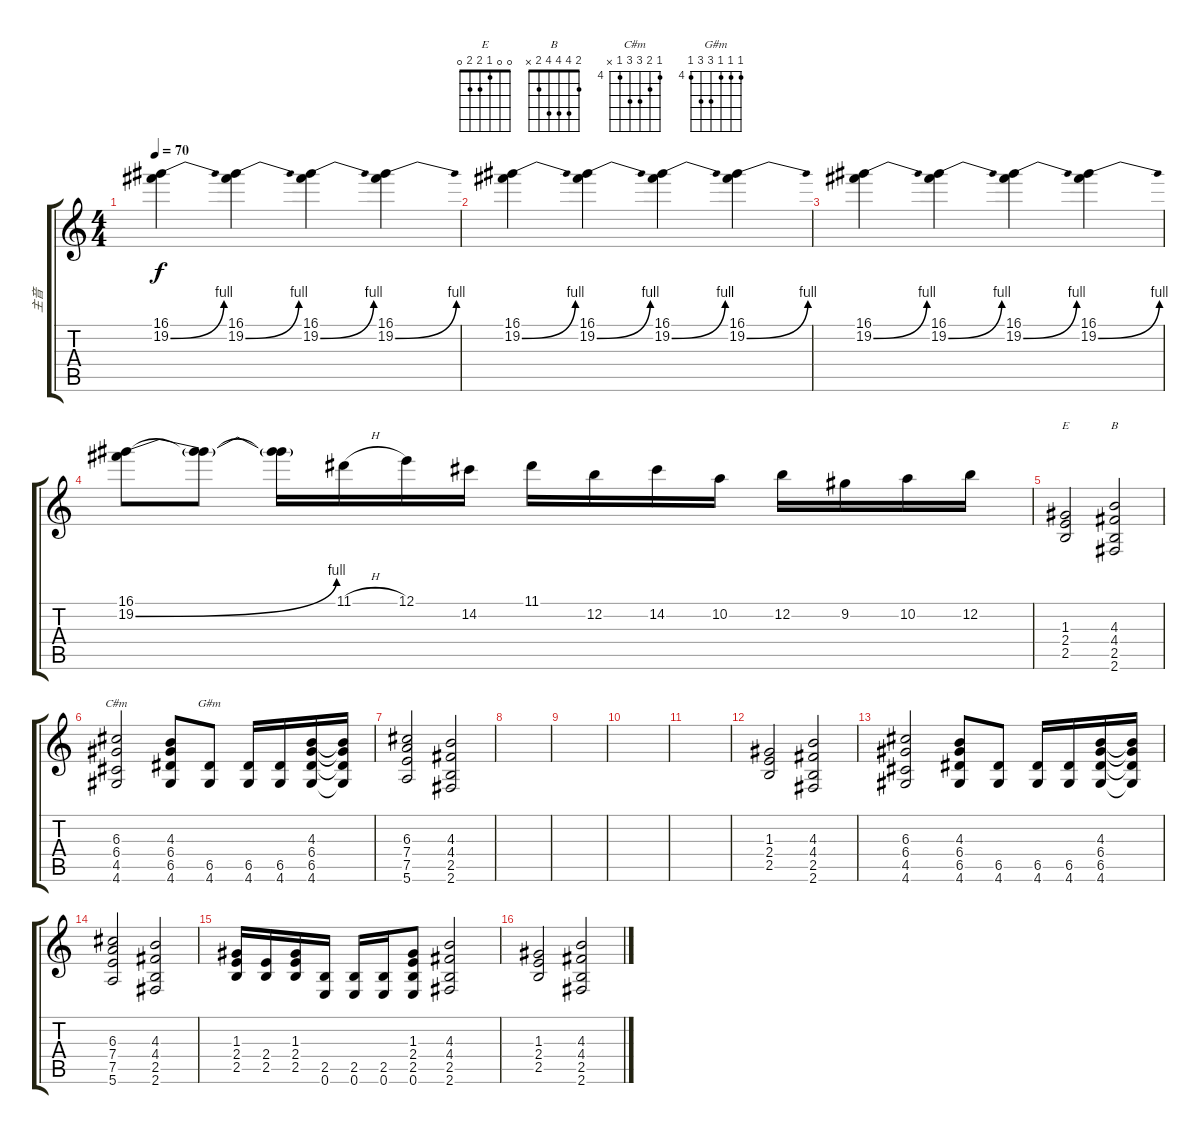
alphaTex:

\track ("主音" "主音") {instrument distortionguitar}
\staff {score tabs}
\tuning (E4 B3 G3 D3 A2 E2) {hide}
\chord ("E" 0 0 1 2 2 0)
\chord ("B" 2 4 4 4 2 x)
\chord ("C#m" 4 5 6 6 4 x) {firstfret 4}
\chord ("G#m" 4 4 4 6 6 4) {firstfret 4}
\ts (4 4)
\tempo 70
\clef g2
\ks c
(16.1 19.2{be (bend 0 0 60 4)}).4{dy f} (16.1 19.2{be (bend 0 0 60 4)}).4 (16.1 19.2{be (bend 0 0 60 4)}).4 (16.1 19.2{be (bend 0 0 60 4)}).4 |
(16.1 19.2{be (bend 0 0 60 4)}).4 (16.1 19.2{be (bend 0 0 60 4)}).4 (16.1 19.2{be (bend 0 0 60 4)}).4 (16.1 19.2{be (bend 0 0 60 4)}).4 |
(16.1 19.2{be (bend 0 0 60 4)}).4 (16.1 19.2{be (bend 0 0 60 4)}).4 (16.1 19.2{be (bend 0 0 60 4)}).4 (16.1 19.2{be (bend 0 0 60 4)}).4 |
(16.1 19.2{be (bend 0 0 60 4)}).8 (16.1{t} 19.2{t}).8 (16.1{t} 19.2{t}).16 11.1{h}.16{volume 10} 12.1.16 14.2.16 11.1.16 12.2.16 14.2.16 10.2.16 12.2.16 9.2.16 10.2.16 12.2.16 |
(1.3 2.4 2.5).2{ch "E"} (4.3 4.4 2.5 2.6).2{ch "B"} |
(6.3 6.4 4.5 4.6).2{ch "C#m"} (4.3 6.4 6.5 4.6).8 (6.5 4.6).8{ch "G#m"} (6.5 4.6).16 (6.5 4.6).16 (4.3 6.4 6.5 4.6).16 (4.3{t} 6.4{t} 6.5{t} 4.6{t}).16 |
(6.3 7.4 7.5 5.6).2 (4.3 4.4 2.5 2.6).2 |
|
|
|
|
(1.3 2.4 2.5).2 (4.3 4.4 2.5 2.6).2 |
(6.3 6.4 4.5 4.6).2 (4.3 6.4 6.5 4.6).8 (6.5 4.6).8 (6.5 4.6).16 (6.5 4.6).16 (4.3 6.4 6.5 4.6).16 (4.3{t} 6.4{t} 6.5{t} 4.6{t}).16 |
(6.3 7.4 7.5 5.6).2 (4.3 4.4 2.5 2.6).2 |
(1.3 2.4 2.5).16 (2.4 2.5).16 (1.3 2.4 2.5).16 (2.5 0.6).16 (2.5 0.6).16 (2.5 0.6).16 (1.3 2.4 2.5 0.6).8 (4.3 4.4 2.5 2.6).2 |
(1.3 2.4 2.5).2 (4.3 4.4 2.5 2.6).2
